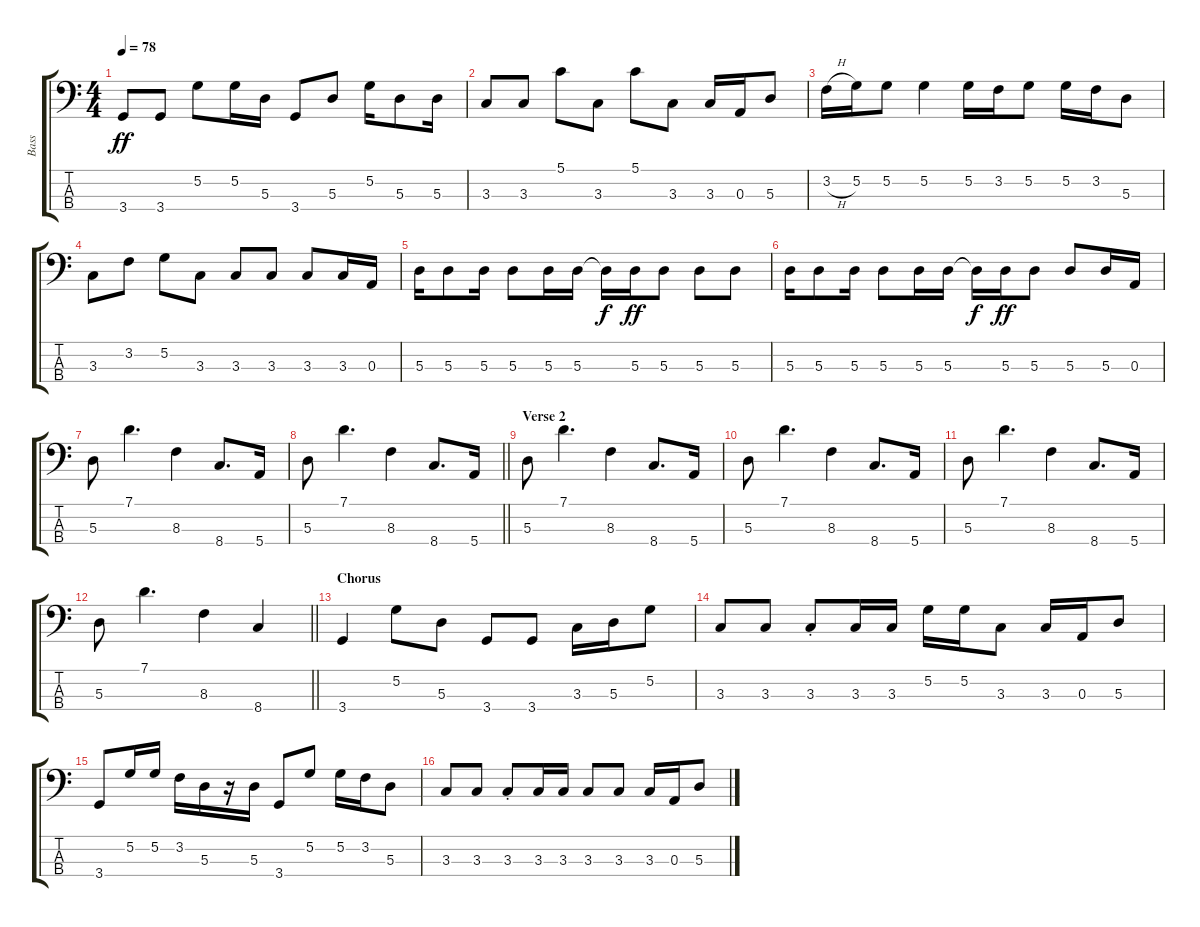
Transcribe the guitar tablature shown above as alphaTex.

\track ("Bass" "Bass") {instrument electricbassfinger}
\staff {score tabs}
\tuning (G2 D2 A1 E1) {hide}
\ts (4 4)
\tempo 78
\clef f4
\ks c
3.4.8{dy ff} 3.4.8 5.2.8 5.2.16 5.3.16 3.4.8 5.3.8 5.2.16 5.3.8 5.3.16 |
3.3.8 3.3.8 5.1.8 3.3.8 5.1.8 3.3.8 3.3.16 0.3.16 5.3.8 |
3.2{h}.16 5.2.16 5.2.8 5.2.4 5.2.16 3.2.16 5.2.8 5.2.16 3.2.16 5.3.8 |
3.3.8 3.2.8 5.2.8 3.3.8 3.3.8 3.3.8 3.3.8 3.3.16 0.3.16 |
5.3.16 5.3.8 5.3.16 5.3.8 5.3.16 5.3.16 5.3{t}.16{dy f} 5.3.16{dy ff} 5.3.8 5.3.8 5.3.8 |
5.3.16 5.3.8 5.3.16 5.3.8 5.3.16 5.3.16 5.3{t}.16{dy f} 5.3.16{dy ff} 5.3.8 5.3.8 5.3.16 0.3.16 |
5.3.8 7.1.4{d} 8.3.4 8.4.8{d} 5.4.16 |
\barLineRight lightlight
5.3.8 7.1.4{d} 8.3.4 8.4.8{d} 5.4.16 |
\section ("" "Verse 2")
5.3.8 7.1.4{d} 8.3.4 8.4.8{d} 5.4.16 |
5.3.8 7.1.4{d} 8.3.4 8.4.8{d} 5.4.16 |
5.3.8 7.1.4{d} 8.3.4 8.4.8{d} 5.4.16 |
\barLineRight lightlight
5.3.8 7.1.4{d} 8.3.4 8.4.4 |
\section ("" "Chorus")
3.4.4 5.2.8 5.3.8 3.4.8 3.4.8 3.3.16 5.3.16 5.2.8 |
3.3.8 3.3.8 3.3{st}.8 3.3.16 3.3.16 5.2.16 5.2.16 3.3.8 3.3.16 0.3.16 5.3.8 |
3.4.8 5.2.16 5.2.16 3.2.16 5.3.16 r.16 5.3.16 3.4.8 5.2.8 5.2.16 3.2.16 5.3.8 |
3.3.8 3.3.8 3.3{st}.8 3.3.16 3.3.16 3.3.8 3.3.8 3.3.16 0.3.16 5.3.8
